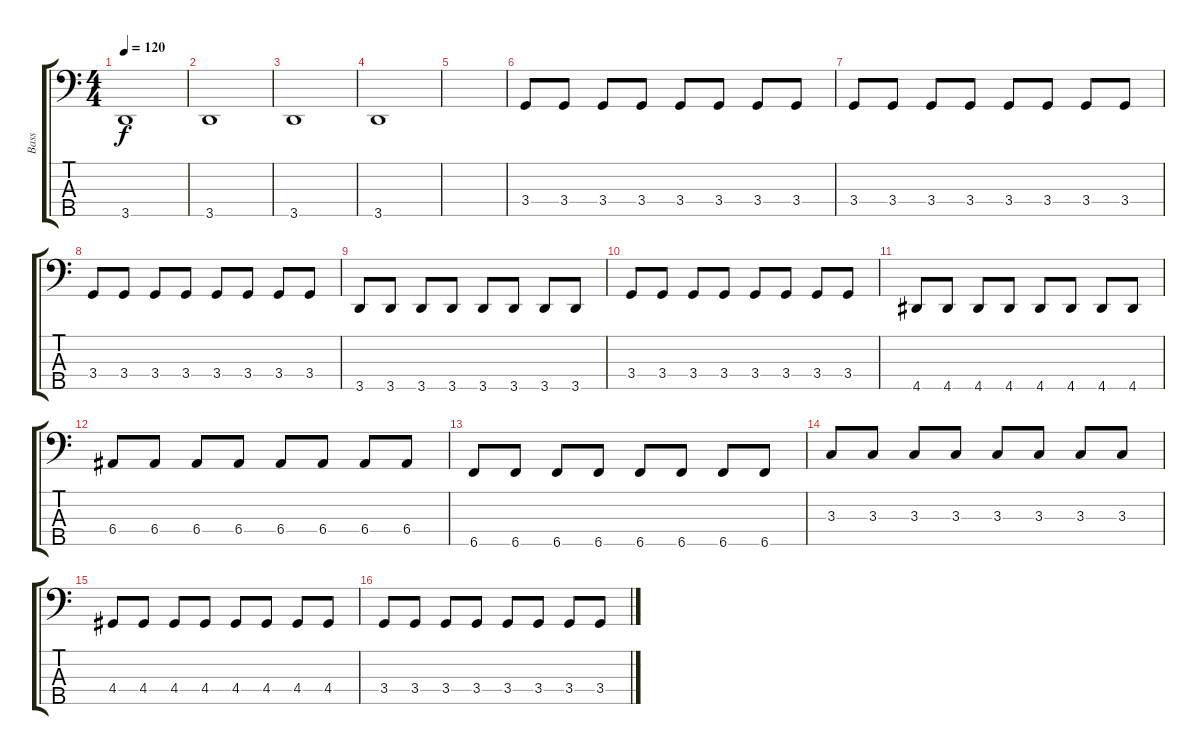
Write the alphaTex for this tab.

\track ("Bass" "Bass") {instrument electricbassfinger}
\staff {score tabs}
\tuning (G2 D2 A1 E1 B0) {hide}
\ts (4 4)
\tempo 120
\clef f4
\ks c
3.5.1{dy f} |
3.5.1 |
3.5.1 |
3.5.1 |
|
3.4.8 3.4.8 3.4.8 3.4.8 3.4.8 3.4.8 3.4.8 3.4.8 |
3.4.8 3.4.8 3.4.8 3.4.8 3.4.8 3.4.8 3.4.8 3.4.8 |
3.4.8 3.4.8 3.4.8 3.4.8 3.4.8 3.4.8 3.4.8 3.4.8 |
3.5.8 3.5.8 3.5.8 3.5.8 3.5.8 3.5.8 3.5.8 3.5.8 |
3.4.8 3.4.8 3.4.8 3.4.8 3.4.8 3.4.8 3.4.8 3.4.8 |
4.5.8 4.5.8 4.5.8 4.5.8 4.5.8 4.5.8 4.5.8 4.5.8 |
6.4.8 6.4.8 6.4.8 6.4.8 6.4.8 6.4.8 6.4.8 6.4.8 |
6.5.8 6.5.8 6.5.8 6.5.8 6.5.8 6.5.8 6.5.8 6.5.8 |
3.3.8 3.3.8 3.3.8 3.3.8 3.3.8 3.3.8 3.3.8 3.3.8 |
4.4.8 4.4.8 4.4.8 4.4.8 4.4.8 4.4.8 4.4.8 4.4.8 |
3.4.8 3.4.8 3.4.8 3.4.8 3.4.8 3.4.8 3.4.8 3.4.8
